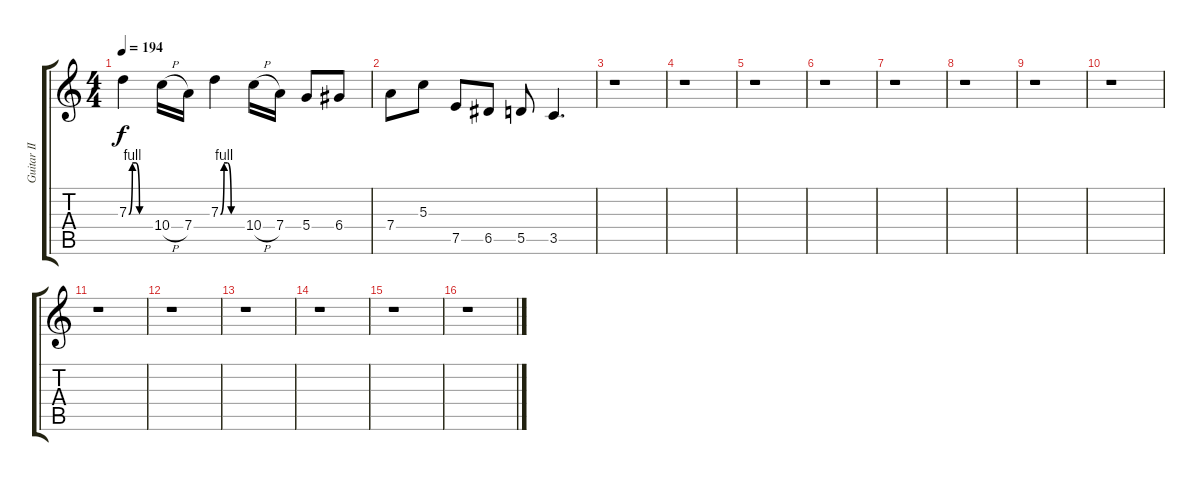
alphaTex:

\track ("Guitar II" "Guitar II") {instrument overdrivenguitar}
\staff {score tabs}
\tuning (E4 B3 G3 D3 A2 E2) {hide}
\ts (4 4)
\tempo 194
\clef g2
\ks c
7.3{be (custom 0 0 10 4 20 4 30 0 60 0)}.4{dy f} 10.4{h}.16 7.4.16 7.3{be (custom 0 0 10 4 20 4 30 0 60 0)}.4 10.4{h}.16 7.4.16 5.4.8 6.4.8 |
7.4.8 5.3.8 7.5.8 6.5.8 5.5.8 3.5.4{d} |
r.1 |
r.1 |
r.1 |
r.1 |
r.1 |
r.1 |
r.1 |
r.1 |
r.1 |
r.1 |
r.1 |
r.1 |
r.1 |
r.1
